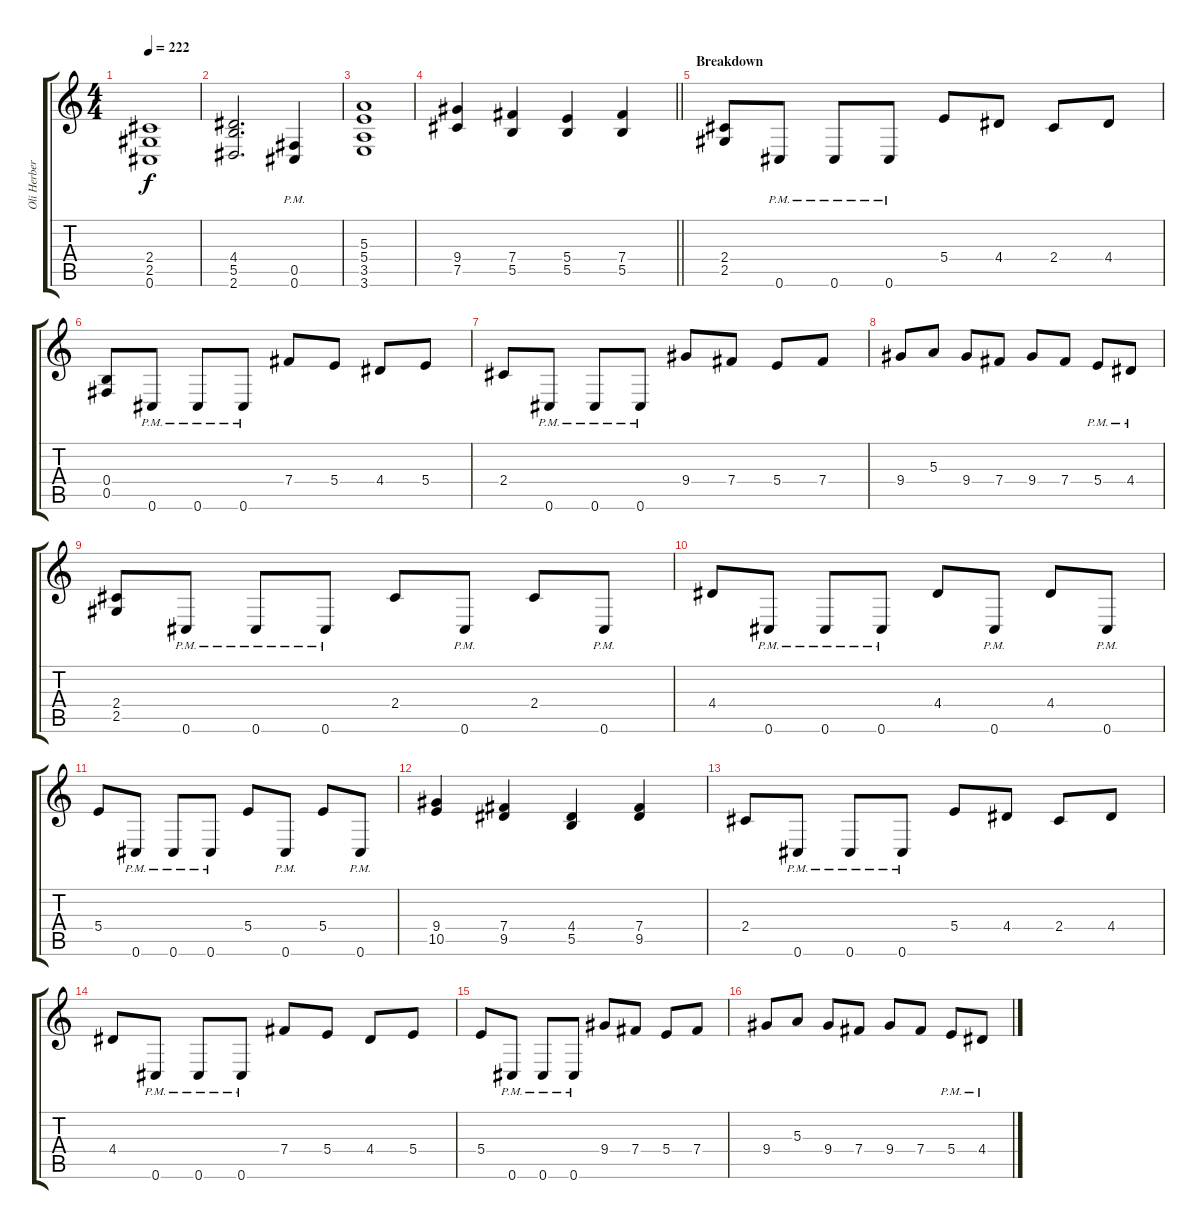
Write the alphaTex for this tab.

\track ("Oli Herbert" "Oli Herber") {instrument distortionguitar}
\staff {score tabs}
\tuning (Db4 Ab3 E3 B2 Gb2 Db2) {hide}
\ts (4 4)
\tempo 222
\clef g2
\ks c
(2.4 2.5 0.6).1{dy f} |
(4.4 5.5 2.6).2{d} (0.5{pm} 0.6{pm}).4 |
(5.3 5.4 3.5 3.6).1 |
\barLineRight lightlight
(9.4 7.5).4 (7.4 5.5).4 (5.4 5.5).4 (7.4 5.5).4 |
\section ("" "Breakdown")
(2.4 2.5).8 0.6{pm}.8 0.6{pm}.8 0.6{pm}.8 5.4.8 4.4.8 2.4.8 4.4.8 |
(0.4 0.5).8 0.6{pm}.8 0.6{pm}.8 0.6{pm}.8 7.4.8 5.4.8 4.4.8 5.4.8 |
2.4.8 0.6{pm}.8 0.6{pm}.8 0.6{pm}.8 9.4.8 7.4.8 5.4.8 7.4.8 |
9.4.8 5.3.8 9.4.8 7.4.8 9.4.8 7.4.8 5.4{pm}.8 4.4{pm}.8 |
(2.4 2.5).8 0.6{pm}.8 0.6{pm}.8 0.6{pm}.8 2.4.8 0.6{pm}.8 2.4.8 0.6{pm}.8 |
4.4.8 0.6{pm}.8 0.6{pm}.8 0.6{pm}.8 4.4.8 0.6{pm}.8 4.4.8 0.6{pm}.8 |
5.4.8 0.6{pm}.8 0.6{pm}.8 0.6{pm}.8 5.4.8 0.6{pm}.8 5.4.8 0.6{pm}.8 |
(9.4 10.5).4 (7.4 9.5).4 (4.4 5.5).4 (7.4 9.5).4 |
2.4.8 0.6{pm}.8 0.6{pm}.8 0.6{pm}.8 5.4.8 4.4.8 2.4.8 4.4.8 |
4.4.8 0.6{pm}.8 0.6{pm}.8 0.6{pm}.8 7.4.8 5.4.8 4.4.8 5.4.8 |
5.4.8 0.6{pm}.8 0.6{pm}.8 0.6{pm}.8 9.4.8 7.4.8 5.4.8 7.4.8 |
9.4.8 5.3.8 9.4.8 7.4.8 9.4.8 7.4.8 5.4{pm}.8 4.4{pm}.8
